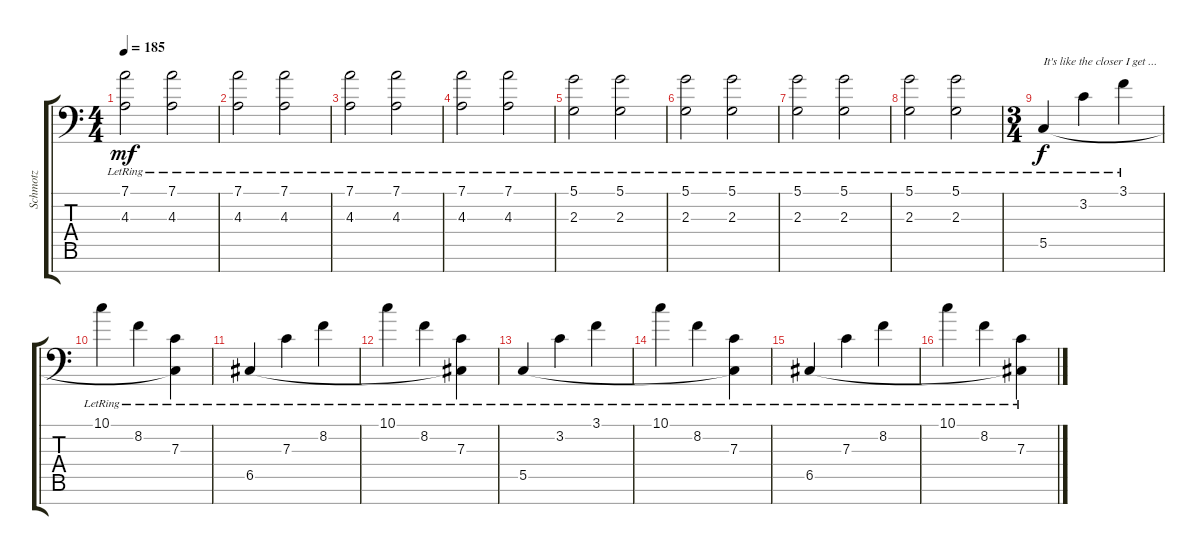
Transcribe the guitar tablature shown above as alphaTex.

\track ("Schmotz" "Schmotz") {instrument brightacousticpiano}
\staff {score tabs}
\tuning (D4 A3 F3 C3 G2 D2 A1) {hide}
\ts (4 4)
\tempo 185
\clef f4
\ks c
(7.1{lr} 4.3{lr}).2{dy mf} (7.1{lr} 4.3{lr}).2 |
(7.1{lr} 4.3{lr}).2 (7.1{lr} 4.3{lr}).2 |
(7.1{lr} 4.3{lr}).2 (7.1{lr} 4.3{lr}).2 |
(7.1{lr} 4.3{lr}).2 (7.1{lr} 4.3{lr}).2 |
(5.1{lr} 2.3{lr}).2 (5.1{lr} 2.3{lr}).2 |
(5.1{lr} 2.3{lr}).2 (5.1{lr} 2.3{lr}).2 |
(5.1{lr} 2.3{lr}).2 (5.1{lr} 2.3{lr}).2 |
(5.1{lr} 2.3{lr}).2 (5.1{lr} 2.3{lr}).2 |
\ts (3 4)
5.5{lr}.4{txt "It's like the closer I get ..." dy f} 3.2{lr}.4 3.1{lr}.4 |
10.1{lr}.4 8.2{lr}.4 (7.3{lr} 5.5{t}).4 |
6.5{lr}.4 7.3{lr}.4 8.2{lr}.4 |
10.1{lr}.4 8.2{lr}.4 (7.3{lr} 6.5{t}).4 |
5.5{lr}.4 3.2{lr}.4 3.1{lr}.4 |
10.1{lr}.4 8.2{lr}.4 (7.3{lr} 5.5{t}).4 |
6.5{lr}.4 7.3{lr}.4 8.2{lr}.4 |
10.1{lr}.4 8.2{lr}.4 (7.3{lr} 6.5{t}).4
